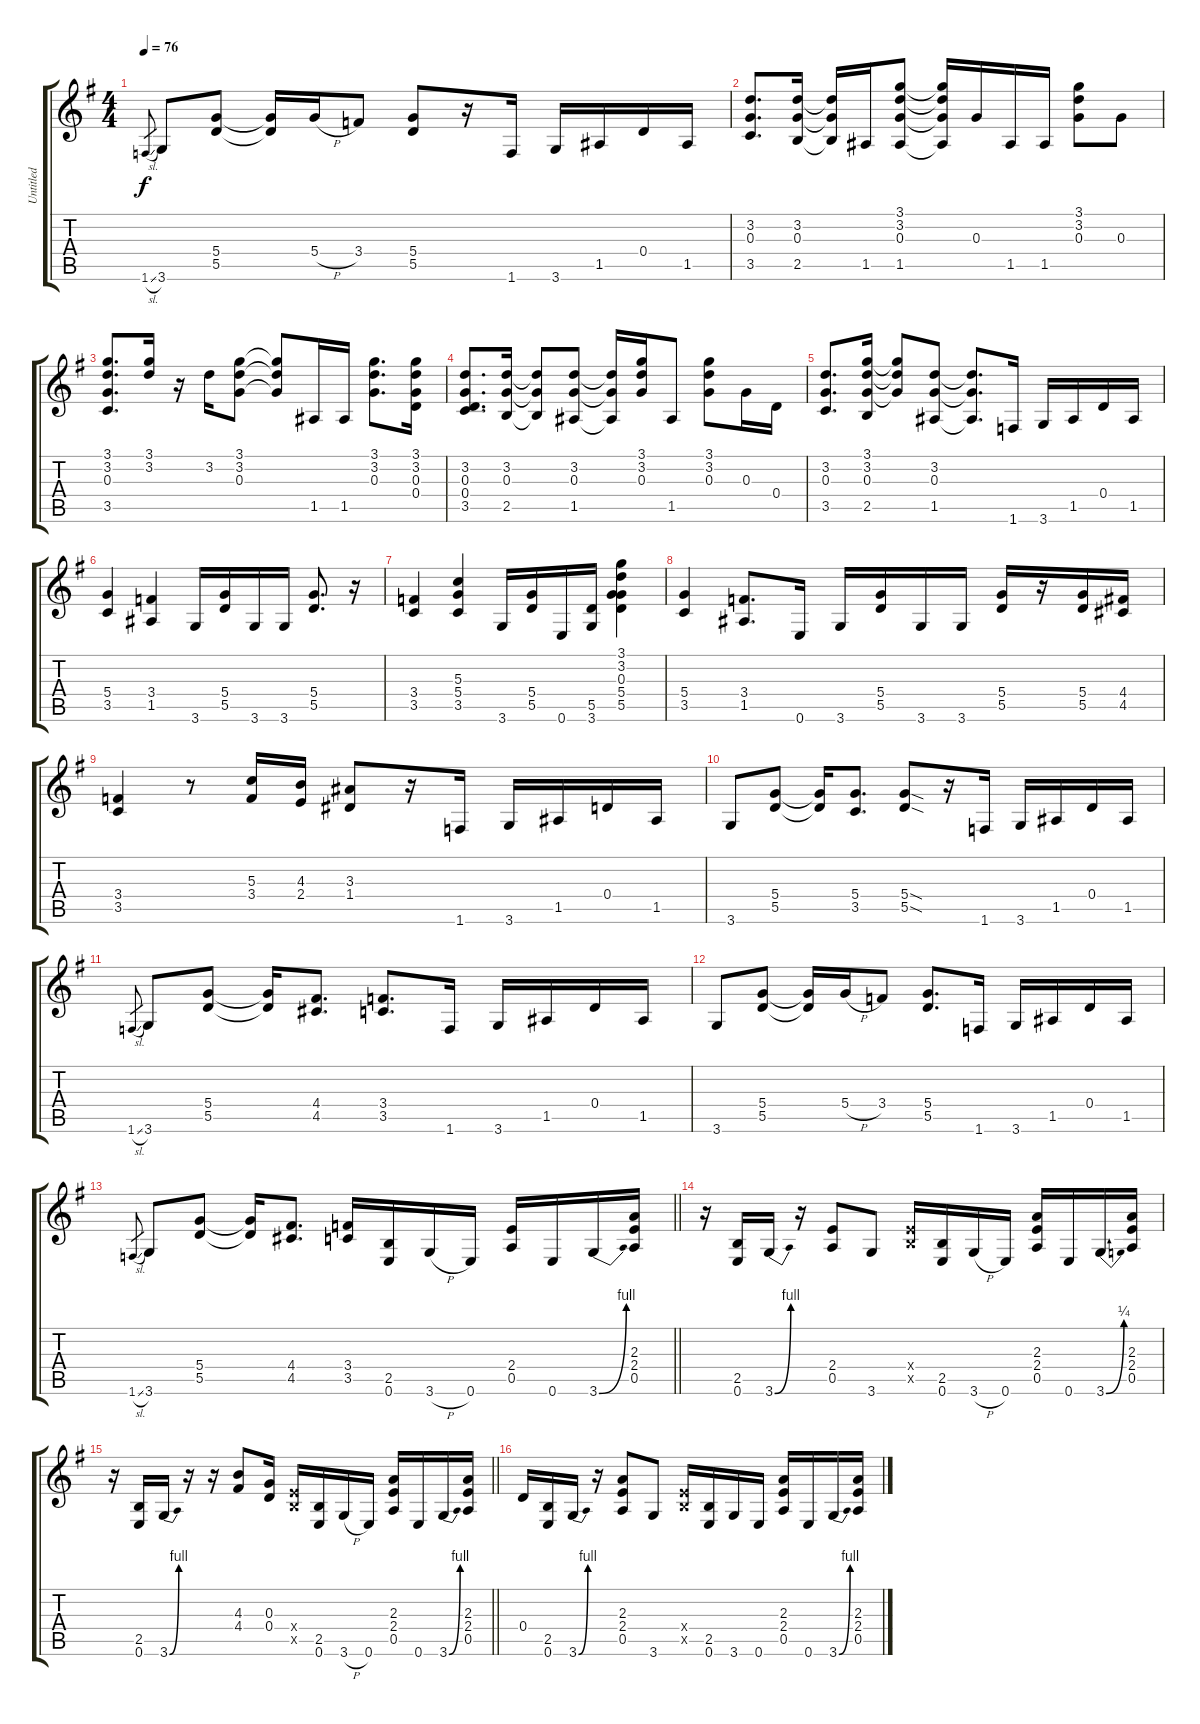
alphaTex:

\track ("Untitled" "Untitled") {instrument distortionguitar}
\staff {score tabs}
\tuning (E4 B3 G3 D3 A2 E2) {hide}
\ts (4 4)
\tempo 76
\clef g2
\ks g
1.6{sl}.8{gr dy f} 3.6.8 (5.4 5.5).8 (5.4{t} 5.5{t}).16 5.4{h}.16 3.4.8 (5.4 5.5).8 r.16 1.6.16 3.6.16 1.5.16 0.4.16 1.5.16 |
(3.2 0.3 3.5).8{d} (3.2 0.3 2.5).16 (3.2{t} 0.3{t} 2.5{t}).16 1.5.16 (3.1 3.2 0.3 1.5).8 (3.1{t} 3.2{t} 0.3{t} 1.5{t}).16 0.3.16 1.5.16 1.5.16 (3.1 3.2 0.3).8 0.3.8 |
(3.1 3.2 0.3 3.5).8{d} (3.1 3.2).16 r.16 3.2.16 (3.1 3.2 0.3).8 (3.1{t} 3.2{t} 0.3{t}).8 1.5.16 1.5.16 (3.1 3.2 0.3).8{d} (3.1 3.2 0.3 0.4).16 |
(3.2 0.3 0.4 3.5).8{d} (3.2 0.3 2.5).16 (3.2{t} 0.3{t} 2.5{t}).8 (3.2 0.3 1.5).8 (3.2{t} 0.3{t} 1.5{t}).16 (3.1 3.2 0.3).16 1.5.8 (3.1 3.2 0.3).8 0.3.16 0.4.16 |
(3.2 0.3 3.5).8{d} (3.1 3.2 0.3 2.5).16 (3.1{t} 3.2{t} 0.3{t}).8 (3.2 0.3 1.5).8 (3.2{t} 0.3{t} 1.5{t}).8{d} 1.6.16 3.6.16 1.5.16 0.4.16 1.5.16 |
(5.4 3.5).4 (3.4 1.5).4 3.6.16 (5.4 5.5).16 3.6.16 3.6.16 (5.4 5.5).8{d} r.16 |
(3.4 3.5).4 (5.3 5.4 3.5).4 3.6.16 (5.4 5.5).16 0.6.16 (5.5 3.6).16 (3.1 3.2 0.3 5.4 5.5).4 |
(5.4 3.5).4 (3.4 1.5).8{d} 0.6.16 3.6.16 (5.4 5.5).16 3.6.16 3.6.16 (5.4 5.5).16 r.16 (5.4 5.5).16 (4.4 4.5).16 |
(3.4 3.5).4 r.8 (5.3 3.4).16 (4.3 2.4).16 (3.3 1.4).8 r.16 1.6.16 3.6.16 1.5.16 0.4.16 1.5.16 |
3.6.8 (5.4 5.5).8 (5.4{t} 5.5{t}).16 (5.4 3.5).8{d} (5.4{sod} 5.5{sod}).8 r.16 1.6.16 3.6.16 1.5.16 0.4.16 1.5.16 |
1.6{sl}.8{gr} 3.6.8 (5.4 5.5).8 (5.4{t} 5.5{t}).16 (4.4 4.5).8{d} (3.4 3.5).8{d} 1.6.16 3.6.16 1.5.16 0.4.16 1.5.16 |
3.6.8 (5.4 5.5).8 (5.4{t} 5.5{t}).16 5.4{h}.16 3.4.8 (5.4 5.5).8{d} 1.6.16 3.6.16 1.5.16 0.4.16 1.5.16 |
\barLineRight lightlight
1.6{sl}.8{gr} 3.6.8 (5.4 5.5).8 (5.4{t} 5.5{t}).16 (4.4 4.5).8{d} (3.4 3.5).16 (2.5 0.6).16 3.6{h}.16 0.6.16 (2.4 0.5).16 0.6.16 3.6{be (bend 0 0 60 4)}.16 (2.3 2.4 0.5).16 |
r.16 (2.5 0.6).16 3.6{be (bend 0 0 60 4)}.16 r.16 (2.4 0.5).8 3.6.8 (2.4{x} 2.5{x}).16 (2.5 0.6).16 3.6{h}.16 0.6.16 (2.3 2.4 0.5).16 0.6.16 3.6{be (bend 0 0 60 1)}.16 (2.3 2.4 0.5).16 |
\barLineRight lightlight
r.16 (2.5 0.6).16 3.6{be (bend 0 0 60 4)}.16 r.16 r.16 (4.3 4.4).8 (0.3 0.4).16 (2.4{x} 2.5{x}).16 (2.5 0.6).16 3.6{h}.16 0.6.16 (2.3 2.4 0.5).16 0.6.16 3.6{be (bend 0 0 60 4)}.16 (2.3 2.4 0.5).16 |
0.4.16 (2.5 0.6).16 3.6{be (bend 0 0 60 4)}.16 r.16 (2.3 2.4 0.5).8 3.6.8 (2.4{x} 2.5{x}).16 (2.5 0.6).16 3.6.16 0.6.16 (2.3 2.4 0.5).16 0.6.16 3.6{be (bend 0 0 60 4)}.16 (2.3 2.4 0.5).16
